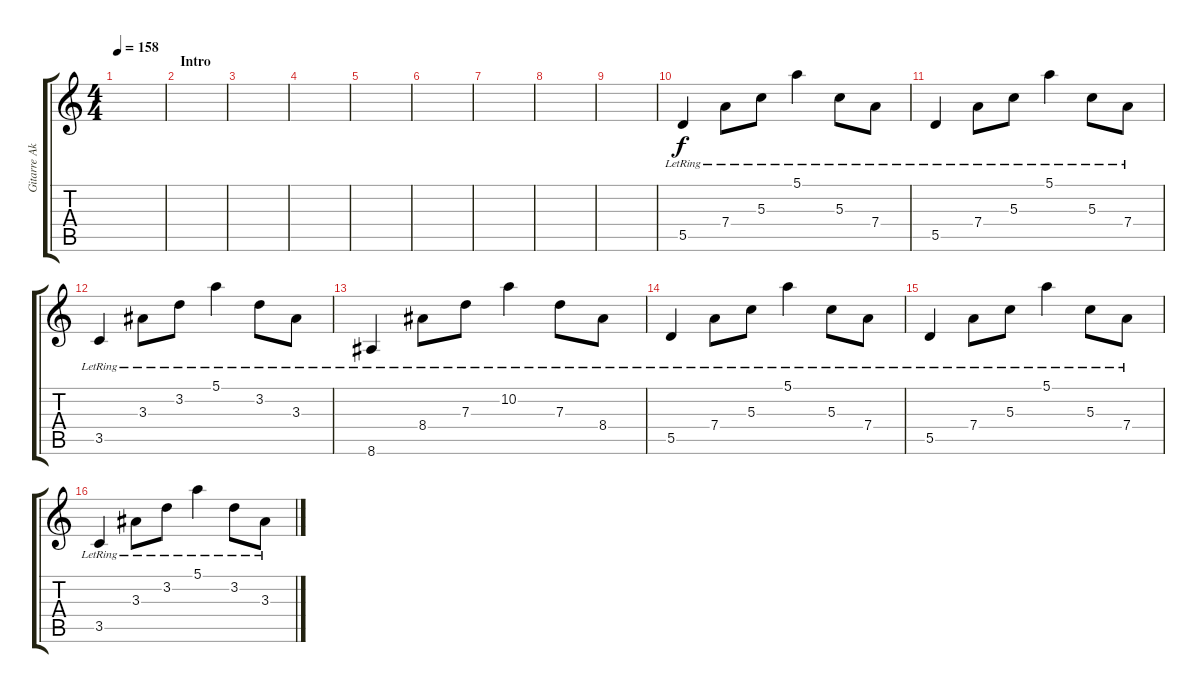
\track ("Gitarre Akkustik" "Gitarre Ak") {instrument acousticguitarsteel}
\staff {score tabs}
\tuning (E4 B3 G3 D3 A2 D2) {hide}
\ts (4 4)
\tempo 158
\clef g2
\ks c
|
\section ("" "Intro")
|
|
|
|
|
|
|
|
5.5{lr}.4 7.4{lr}.8 5.3{lr}.8 5.1{lr}.4 5.3{lr}.8 7.4{lr}.8 |
5.5{lr}.4 7.4{lr}.8 5.3{lr}.8 5.1{lr}.4 5.3{lr}.8 7.4{lr}.8 |
3.5{lr}.4 3.3{lr}.8 3.2{lr}.8 5.1{lr}.4 3.2{lr}.8 3.3{lr}.8 |
8.6{lr}.4 8.4{lr}.8 7.3{lr}.8 10.2{lr}.4 7.3{lr}.8 8.4{lr}.8 |
5.5{lr}.4 7.4{lr}.8 5.3{lr}.8 5.1{lr}.4 5.3{lr}.8 7.4{lr}.8 |
5.5{lr}.4 7.4{lr}.8 5.3{lr}.8 5.1{lr}.4 5.3{lr}.8 7.4{lr}.8 |
3.5{lr}.4 3.3{lr}.8 3.2{lr}.8 5.1{lr}.4 3.2{lr}.8 3.3{lr}.8
